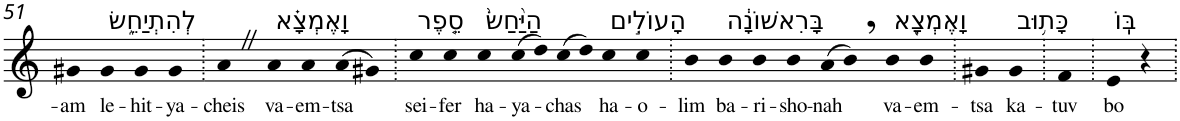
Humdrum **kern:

**kern	**text
*part1	*part1
*staff1	*staff1
*I"Piano	*
*I'Pno	*
!!LO:PB:g=z
*clefG2	*
*k[]	*
=51	=51
!	!LO:LY:b
4g#X	-am
!LO:TX:a:t=לְהִתְיַחֵ֑שׂ	!
!	!LO:LY:b
4g#	le-
!	!LO:LY:b
4g#	-hit-
!	!LO:LY:b
4g#	-ya-
=52.	=52.
!	!LO:LY:b
4aZ	-cheis
!LO:TX:a:t=וָאֶמְצָ֗א	!
!	!LO:LY:b
4a	va-
!	!LO:LY:b
4a	-em-
!	!LO:LY:b
(>8a	-tsa
8g#X)	.
=53.	=53.
!LO:TX:a:t=סֵ֤פֶר	!
!	!LO:LY:b
4cc	sei-
!	!LO:LY:b
4cc	-fer
!LO:TX:a:t=הַיַּ֙חַשׂ֙	!
!	!LO:LY:b
4cc	ha-
!	!LO:LY:b
(>8cc	-ya-
8dd)	.
!	!LO:LY:b
(>8cc	-chas
8dd)	.
!LO:TX:a:t=הָעוֹלִ֣ים	!
!	!LO:LY:b
4cc	ha-
!	!LO:LY:b
4cc	-o-
=54.	=54.
!	!LO:LY:b
4b	-lim
!LO:TX:a:t=בָּרִאשׁוֹנָ֔ה	!
!	!LO:LY:b
4b	ba-
!	!LO:LY:b
4b	-ri-
!	!LO:LY:b
4b	-sho-
!	!LO:LY:b
(>8a	-nah
8b,)	.
!LO:TX:a:t=וָאֶמְצָ֖א	!
!	!LO:LY:b
4b	va-
!	!LO:LY:b
4b	-em-
=55.	=55.
!	!LO:LY:b
4g#X	-tsa
!LO:TX:a:t=כָּת֥וּב	!
!	!LO:LY:b
4g#	ka-
=56.	=56.
!	!LO:LY:b
4f	-tuv
=57.	=57.
!LO:TX:a:t=בּֽוֹ	!
!	!LO:LY:b
4e	bo
4r	.
=.	=.
*-	*-
